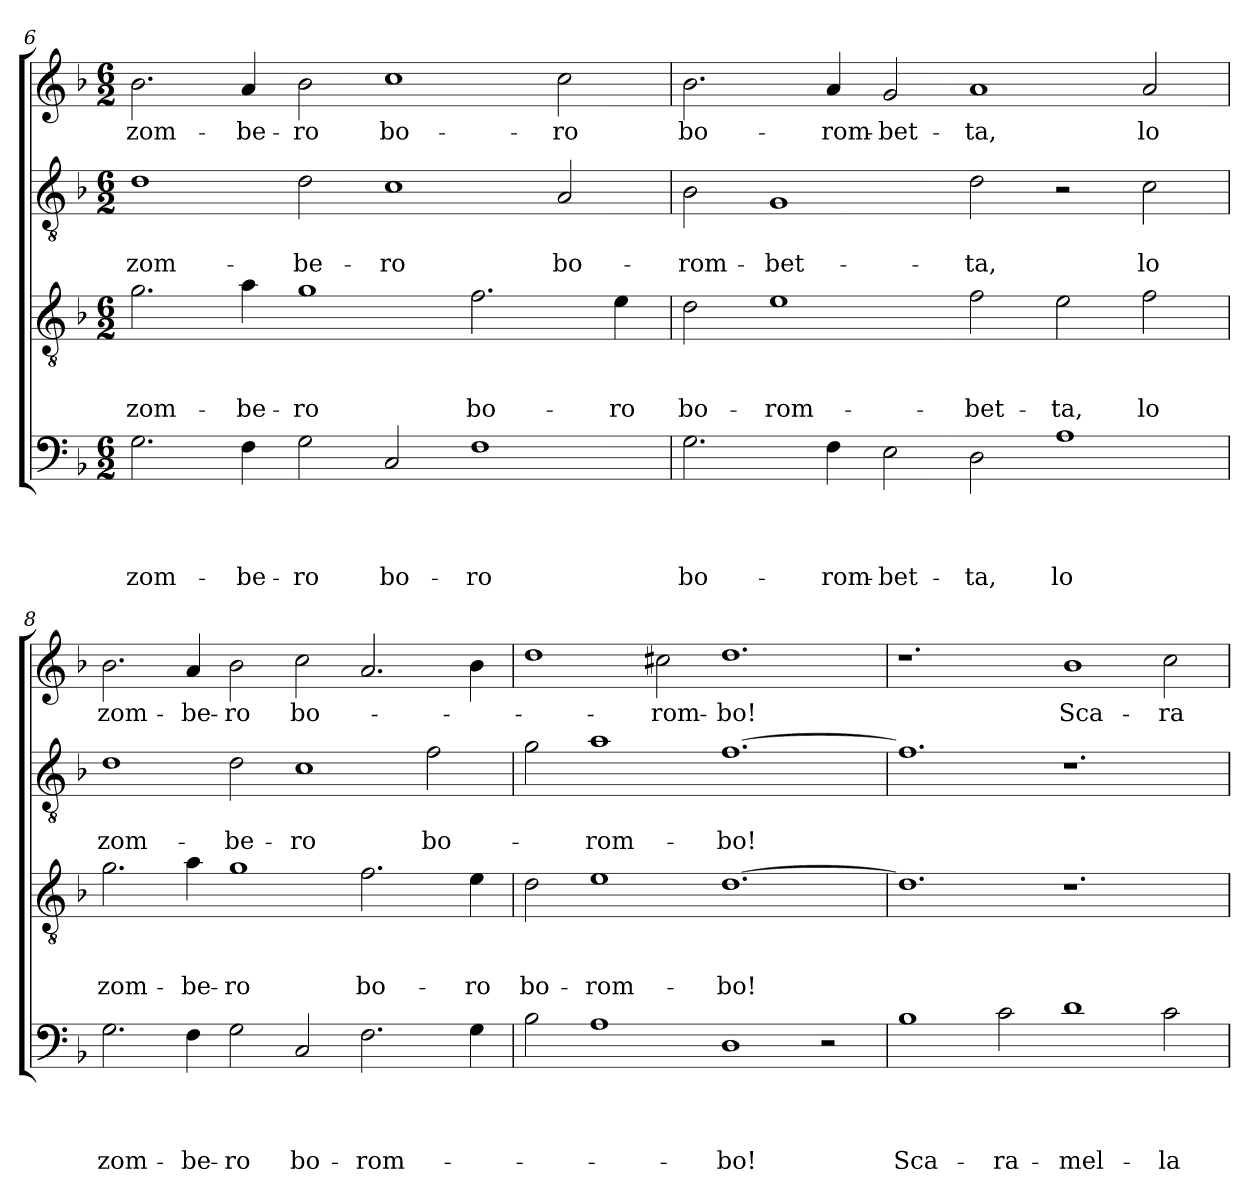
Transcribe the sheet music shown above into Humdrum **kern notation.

**kern	**text	**text	**text	**text	**kern	**text	**text	**text	**kern	**text	**text	**kern	**text
*part4	*part4	*part4	*part4	*part4	*part3	*part3	*part3	*part3	*part2	*part2	*part2	*part1	*part1
*staff4	*staff4	*staff4	*staff4	*staff4	*staff3	*staff3	*staff3	*staff3	*staff2	*staff2	*staff2	*staff1	*staff1
!!LO:LB:g=z
*clefF4	*	*	*	*	*clefGv2	*	*	*	*clefGv2	*	*	*clefG2	*
*k[b-]	*	*	*	*	*k[b-]	*	*	*	*k[b-]	*	*	*k[b-]	*
*F:	*	*	*	*	*F:	*	*	*	*F:	*	*	*F:	*
*M6/2	*	*	*	*	*M6/2	*	*	*	*M6/2	*	*	*M6/2	*
=6	=6	=6	=6	=6	=6	=6	=6	=6	=6	=6	=6	=6	=6
!	!	!	!	!LO:LY:b	!	!	!	!LO:LY:b	!	!	!LO:LY:b	!	!LO:LY:b
2.G\	.	.	.	zom-	2.g\	.	.	zom-	1d	.	zom-	2.b-\	zom-
!	!	!	!	!LO:LY:b	!	!	!	!LO:LY:b	!	!	!	!	!LO:LY:b
4F\	.	.	.	-be-	4a\	.	.	-be-	.	.	.	4a/	-be-
!	!	!	!	!LO:LY:b	!	!	!	!LO:LY:b	!	!	!LO:LY:b	!	!LO:LY:b
2G\	.	.	.	-ro	1g	.	.	-ro	2d\	.	-be-	2b-\	-ro
!	!	!	!	!LO:LY:b	!	!	!	!	!	!	!LO:LY:b	!	!LO:LY:b
2C/	.	.	.	bo-	.	.	.	.	1c	.	-ro	1cc	bo-
!	!	!	!	!LO:LY:b	!	!	!	!LO:LY:b	!	!	!	!	!
1F	.	.	.	-ro	2.f\	.	.	bo-	.	.	.	.	.
!	!	!	!	!	!	!	!	!	!	!	!LO:LY:b	!	!LO:LY:b
.	.	.	.	.	.	.	.	.	2A/	.	bo-	2cc\	-ro
!	!	!	!	!	!	!	!	!LO:LY:b	!	!	!	!	!
.	.	.	.	.	4e\	.	.	-ro	.	.	.	.	.
=7	=7	=7	=7	=7	=7	=7	=7	=7	=7	=7	=7	=7	=7
!	!	!	!	!LO:LY:b	!	!	!	!LO:LY:b	!	!	!LO:LY:b	!	!LO:LY:b
2.G\	.	.	.	bo-	2d\	.	.	bo-	2B-\	.	-rom-	2.b-\	bo-
!	!	!	!	!	!	!	!	!LO:LY:b	!	!	!LO:LY:b	!	!
.	.	.	.	.	1e	.	.	-rom-	1G	.	-bet-	.	.
!	!	!	!	!LO:LY:b	!	!	!	!	!	!	!	!	!LO:LY:b
4F\	.	.	.	-rom-	.	.	.	.	.	.	.	4a/	-rom-
!	!	!	!	!LO:LY:b	!	!	!	!	!	!	!	!	!LO:LY:b
2E\	.	.	.	-bet-	.	.	.	.	.	.	.	2g/	-bet-
!	!	!	!	!LO:LY:b	!	!	!	!LO:LY:b	!	!	!LO:LY:b	!	!LO:LY:b
2D\	.	.	.	-ta,	2f\	.	.	-bet-	2d\	.	-ta,	1a	-ta,
!	!	!	!	!LO:LY:b	!	!	!	!LO:LY:b	!	!	!	!	!
1A	.	.	.	lo	2e\	.	.	-ta,	2r	.	.	.	.
!	!	!	!	!	!	!	!	!LO:LY:b	!	!	!LO:LY:b	!	!LO:LY:b
.	.	.	.	.	2f\	.	.	lo	2c\	.	lo	2a/	lo
=8	=8	=8	=8	=8	=8	=8	=8	=8	=8	=8	=8	=8	=8
!	!	!	!	!LO:LY:b	!	!	!	!LO:LY:b	!	!	!LO:LY:b	!	!LO:LY:b
2.G\	.	.	.	zom-	2.g\	.	.	zom-	1d	.	zom-	2.b-\	zom-
!	!	!	!	!LO:LY:b	!	!	!	!LO:LY:b	!	!	!	!	!LO:LY:b
4F\	.	.	.	-be-	4a\	.	.	-be-	.	.	.	4a/	-be-
!	!	!	!	!LO:LY:b	!	!	!	!LO:LY:b	!	!	!LO:LY:b	!	!LO:LY:b
2G\	.	.	.	-ro	1g	.	.	-ro	2d\	.	-be-	2b-\	-ro
!	!	!	!	!LO:LY:b	!	!	!	!	!	!	!LO:LY:b	!	!LO:LY:b
2C/	.	.	.	bo-	.	.	.	.	1c	.	-ro	2cc\	bo-
!	!	!	!	!LO:LY:b	!	!	!	!LO:LY:b	!	!	!	!	!
2.F\	.	.	.	-rom-	2.f\	.	.	bo-	.	.	.	2.a/	.
!	!	!	!	!	!	!	!	!	!	!	!LO:LY:b	!	!
.	.	.	.	.	.	.	.	.	2f\	.	bo-	.	.
!	!	!	!	!	!	!	!	!LO:LY:b	!	!	!	!	!
4G\	.	.	.	.	4e\	.	.	-ro	.	.	.	4b-\	.
=9	=9	=9	=9	=9	=9	=9	=9	=9	=9	=9	=9	=9	=9
!	!	!	!	!	!	!	!	!LO:LY:b	!	!	!	!	!
2B-\	.	.	.	.	2d\	.	.	bo-	2g\	.	.	1dd	.
!	!	!	!	!	!	!	!	!LO:LY:b	!	!	!LO:LY:b	!	!
1A	.	.	.	.	1e	.	.	-rom-	1a	.	-rom-	.	.
!	!	!	!	!	!	!	!	!	!	!	!	!	!LO:LY:b
.	.	.	.	.	.	.	.	.	.	.	.	2cc#X\	-rom-
!	!	!	!	!LO:LY:b	!	!	!	!LO:LY:b	!	!	!LO:LY:b	!	!LO:LY:b
1D	.	.	.	-bo!	[1.d	.	.	-bo!	[1.f	.	-bo!	1.dd	-bo!
2r	.	.	.	.	.	.	.	.	.	.	.	.	.
=10	=10	=10	=10	=10	=10	=10	=10	=10	=10	=10	=10	=10	=10
!	!	!	!	!LO:LY:b	!	!	!	!	!	!	!	!	!
1B-	.	.	.	Sca-	1.d]	.	.	.	1.f]	.	.	1.r	.
!	!	!	!	!LO:LY:b	!	!	!	!	!	!	!	!	!
2c\	.	.	.	-ra-	.	.	.	.	.	.	.	.	.
!	!	!	!	!LO:LY:b	!	!	!	!	!	!	!	!	!LO:LY:b
1d	.	.	.	-mel-	1.r	.	.	.	1.r	.	.	1b-	Sca-
!	!	!	!	!LO:LY:b	!	!	!	!	!	!	!	!	!LO:LY:b
2c\	.	.	.	-la	.	.	.	.	.	.	.	2cc\	-ra-
=	=	=	=	=	=	=	=	=	=	=	=	=	=
*-	*-	*-	*-	*-	*-	*-	*-	*-	*-	*-	*-	*-	*-
